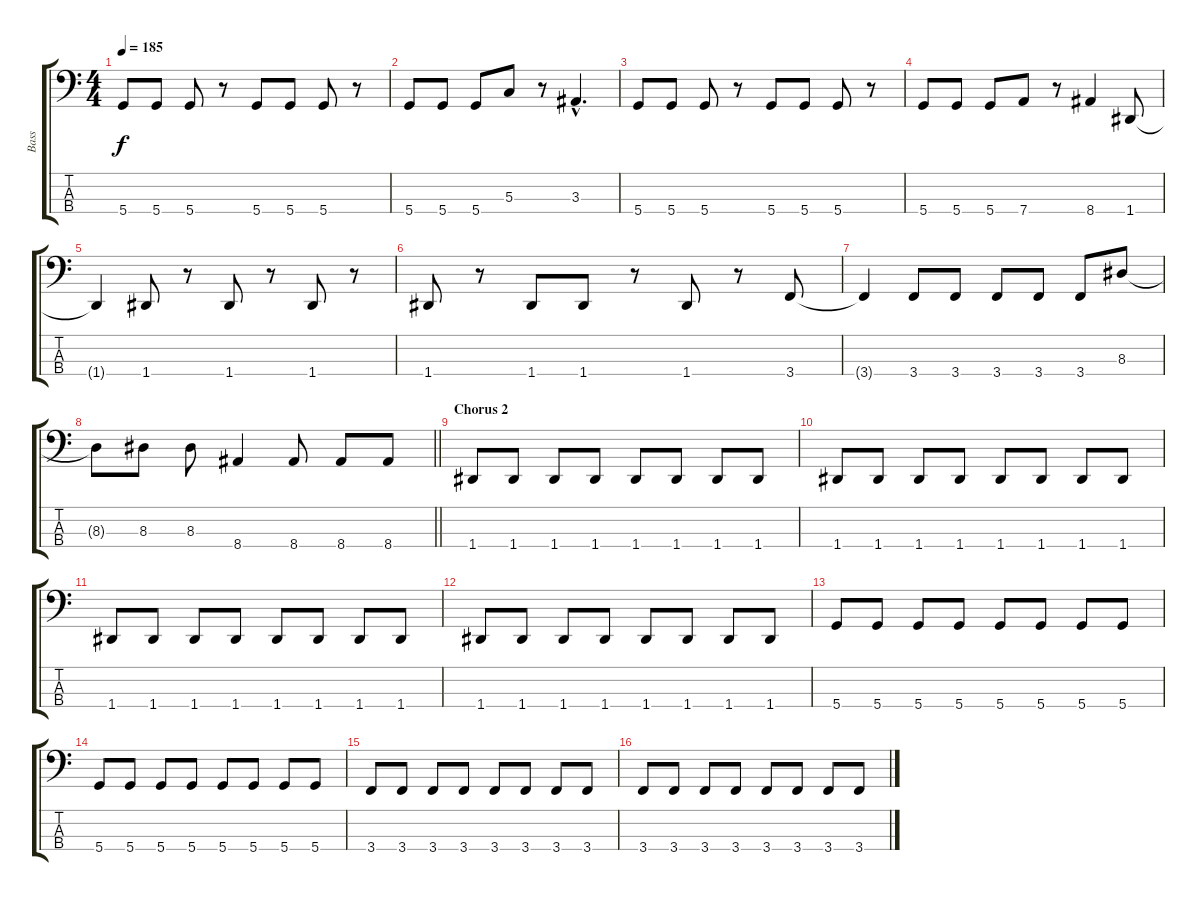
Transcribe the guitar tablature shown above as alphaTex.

\track ("Bass" "Bass") {instrument electricbasspick}
\staff {score tabs}
\tuning (F2 C2 G1 D1) {hide}
\ts (4 4)
\tempo 185
\clef f4
\ks c
5.4.8{dy f} 5.4.8 5.4.8 r.8 5.4.8 5.4.8 5.4.8 r.8 |
5.4.8 5.4.8 5.4.8 5.3.8 r.8 3.3{hac}.4{d} |
5.4.8 5.4.8 5.4.8 r.8 5.4.8 5.4.8 5.4.8 r.8 |
5.4.8 5.4.8 5.4.8 7.4.8 r.8 8.4.4 1.4.8 |
1.4{t}.4 1.4.8 r.8 1.4.8 r.8 1.4.8 r.8 |
1.4.8 r.8 1.4.8 1.4.8 r.8 1.4.8 r.8 3.4.8 |
3.4{t}.4 3.4.8 3.4.8 3.4.8 3.4.8 3.4.8 8.3.8 |
\barLineRight lightlight
8.3{t}.8 8.3.8 8.3.8 8.4.4 8.4.8 8.4.8 8.4.8 |
\section ("" "Chorus 2")
1.4.8 1.4.8 1.4.8 1.4.8 1.4.8 1.4.8 1.4.8 1.4.8 |
1.4.8 1.4.8 1.4.8 1.4.8 1.4.8 1.4.8 1.4.8 1.4.8 |
1.4.8 1.4.8 1.4.8 1.4.8 1.4.8 1.4.8 1.4.8 1.4.8 |
1.4.8 1.4.8 1.4.8 1.4.8 1.4.8 1.4.8 1.4.8 1.4.8 |
5.4.8 5.4.8 5.4.8 5.4.8 5.4.8 5.4.8 5.4.8 5.4.8 |
5.4.8 5.4.8 5.4.8 5.4.8 5.4.8 5.4.8 5.4.8 5.4.8 |
3.4.8 3.4.8 3.4.8 3.4.8 3.4.8 3.4.8 3.4.8 3.4.8 |
3.4.8 3.4.8 3.4.8 3.4.8 3.4.8 3.4.8 3.4.8 3.4.8
